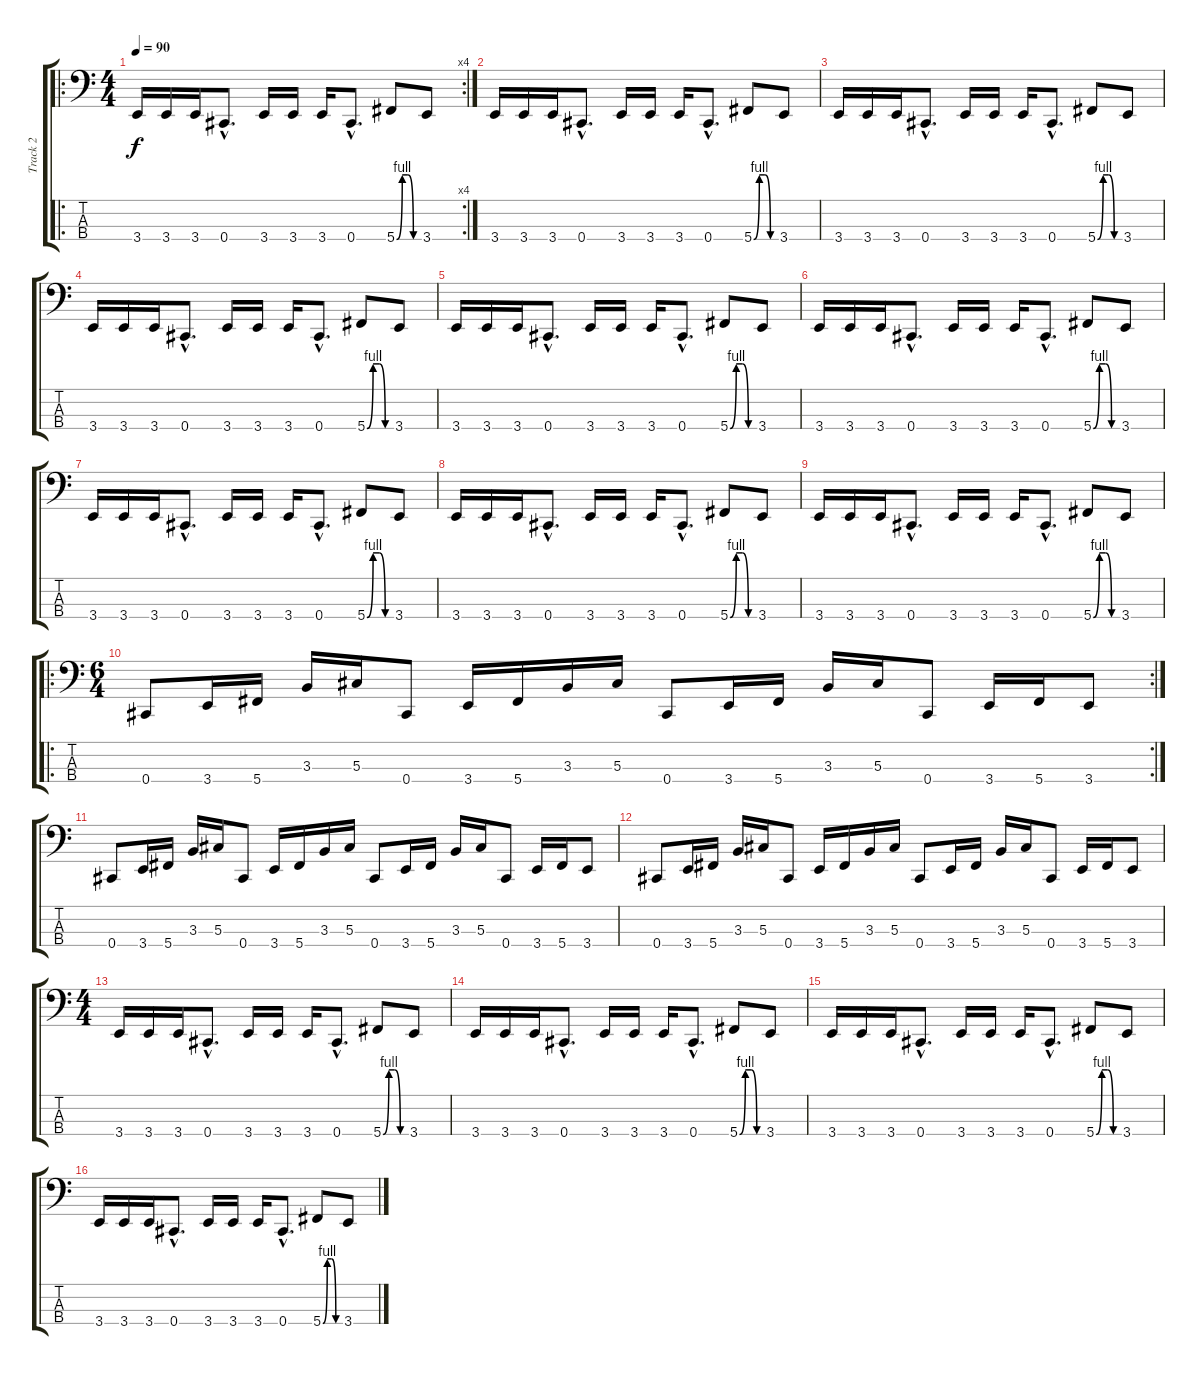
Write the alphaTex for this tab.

\track ("Track 2" "Track 2") {instrument electricbassfinger}
\staff {score tabs}
\tuning (Gb2 Db2 Ab1 Db1) {hide}
\ro
\rc 4
\ts (4 4)
\tempo 90
\clef f4
\ks c
3.4.16{dy f instrument electricbassfinger} 3.4.16 3.4.16 0.4{hac}.8{d} 3.4.16 3.4.16 3.4.16 0.4{hac}.8{d} 5.4{be (custom 0 0 15 4 30 4 45 0 60 0)}.8 3.4.8 |
3.4.16 3.4.16 3.4.16 0.4{hac}.8{d} 3.4.16 3.4.16 3.4.16 0.4{hac}.8{d} 5.4{be (custom 0 0 15 4 30 4 45 0 60 0)}.8 3.4.8 |
3.4.16 3.4.16 3.4.16 0.4{hac}.8{d} 3.4.16 3.4.16 3.4.16 0.4{hac}.8{d} 5.4{be (custom 0 0 15 4 30 4 45 0 60 0)}.8 3.4.8 |
3.4.16 3.4.16 3.4.16 0.4{hac}.8{d} 3.4.16 3.4.16 3.4.16 0.4{hac}.8{d} 5.4{be (custom 0 0 15 4 30 4 45 0 60 0)}.8 3.4.8 |
3.4.16 3.4.16 3.4.16 0.4{hac}.8{d} 3.4.16 3.4.16 3.4.16 0.4{hac}.8{d} 5.4{be (custom 0 0 15 4 30 4 45 0 60 0)}.8 3.4.8 |
3.4.16 3.4.16 3.4.16 0.4{hac}.8{d} 3.4.16 3.4.16 3.4.16 0.4{hac}.8{d} 5.4{be (custom 0 0 15 4 30 4 45 0 60 0)}.8 3.4.8 |
3.4.16 3.4.16 3.4.16 0.4{hac}.8{d} 3.4.16 3.4.16 3.4.16 0.4{hac}.8{d} 5.4{be (custom 0 0 15 4 30 4 45 0 60 0)}.8 3.4.8 |
3.4.16 3.4.16 3.4.16 0.4{hac}.8{d} 3.4.16 3.4.16 3.4.16 0.4{hac}.8{d} 5.4{be (custom 0 0 15 4 30 4 45 0 60 0)}.8 3.4.8 |
3.4.16 3.4.16 3.4.16 0.4{hac}.8{d} 3.4.16 3.4.16 3.4.16 0.4{hac}.8{d} 5.4{be (custom 0 0 15 4 30 4 45 0 60 0)}.8 3.4.8 |
\ro
\rc 2
\ts (6 4)
0.4.8 3.4.16 5.4.16 3.3.16 5.3.16 0.4.8 3.4.16 5.4.16 3.3.16 5.3.16 0.4.8 3.4.16 5.4.16 3.3.16 5.3.16 0.4.8 3.4.16 5.4.16 3.4.8 |
0.4.8 3.4.16 5.4.16 3.3.16 5.3.16 0.4.8 3.4.16 5.4.16 3.3.16 5.3.16 0.4.8 3.4.16 5.4.16 3.3.16 5.3.16 0.4.8 3.4.16 5.4.16 3.4.8 |
0.4.8 3.4.16 5.4.16 3.3.16 5.3.16 0.4.8 3.4.16 5.4.16 3.3.16 5.3.16 0.4.8 3.4.16 5.4.16 3.3.16 5.3.16 0.4.8 3.4.16 5.4.16 3.4.8 |
\ts (4 4)
3.4.16 3.4.16 3.4.16 0.4{hac}.8{d} 3.4.16 3.4.16 3.4.16 0.4{hac}.8{d} 5.4{be (custom 0 0 15 4 30 4 45 0 60 0)}.8 3.4.8 |
3.4.16 3.4.16 3.4.16 0.4{hac}.8{d} 3.4.16 3.4.16 3.4.16 0.4{hac}.8{d} 5.4{be (custom 0 0 15 4 30 4 45 0 60 0)}.8 3.4.8 |
3.4.16 3.4.16 3.4.16 0.4{hac}.8{d} 3.4.16 3.4.16 3.4.16 0.4{hac}.8{d} 5.4{be (custom 0 0 15 4 30 4 45 0 60 0)}.8 3.4.8 |
3.4.16 3.4.16 3.4.16 0.4{hac}.8{d} 3.4.16 3.4.16 3.4.16 0.4{hac}.8{d} 5.4{be (custom 0 0 15 4 30 4 45 0 60 0)}.8 3.4.8
